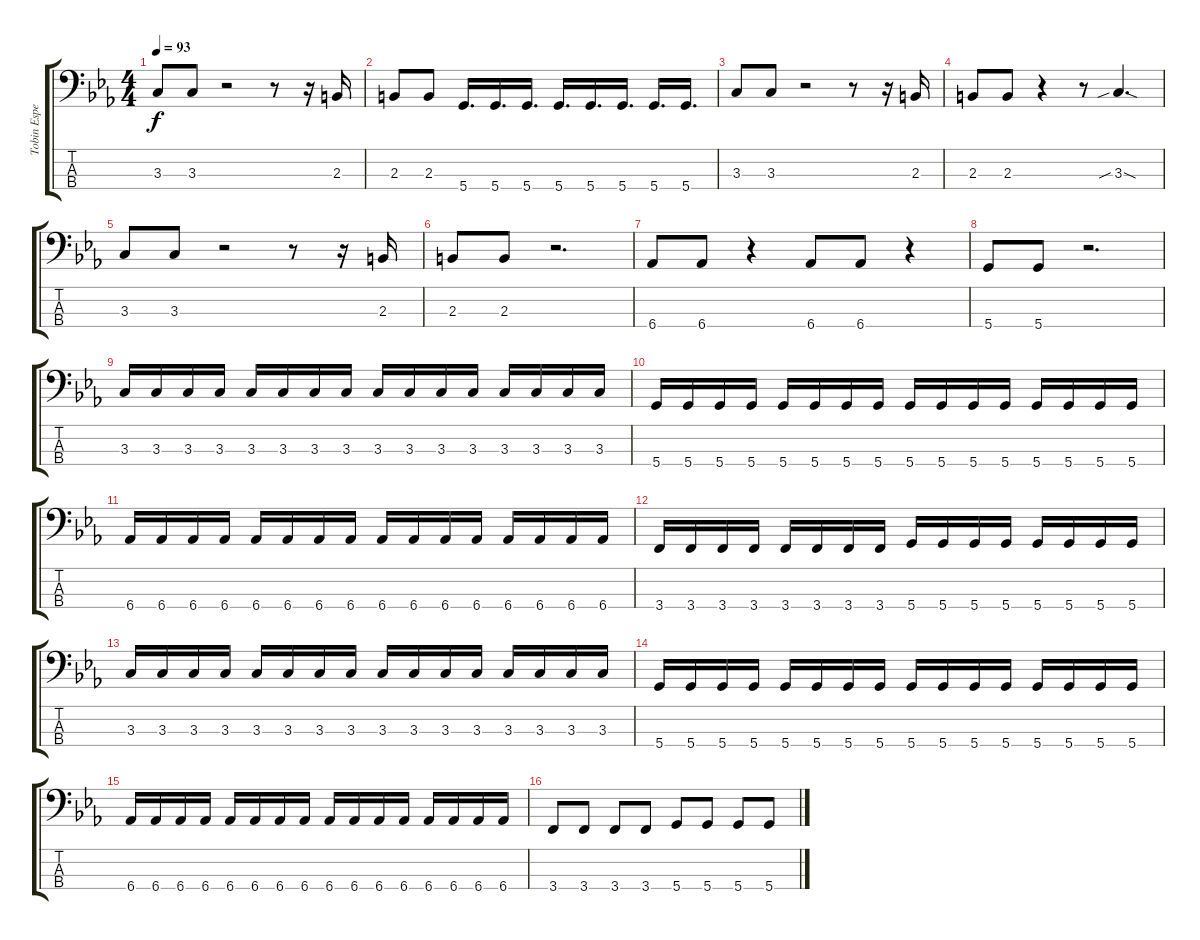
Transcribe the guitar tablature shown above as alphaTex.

\track ("Tobin Esperance" "Tobin Espe") {instrument electricbassfinger}
\staff {score tabs}
\tuning (G2 D2 A1 D1) {hide}
\ts (4 4)
\tempo 93
\clef f4
\ks cminor
3.3.8{dy f} 3.3.8 r.2 r.8 r.16 2.3.16 |
2.3.8 2.3.8 5.4.16{d} 5.4.16{d} 5.4.16{d} 5.4.16{d} 5.4.16{d} 5.4.16{d} 5.4.16{d} 5.4.16{d} |
3.3.8 3.3.8 r.2 r.8 r.16 2.3.16 |
2.3.8 2.3.8 r.4 r.8 3.3{sib sod}.4{d} |
3.3.8 3.3.8 r.2 r.8 r.16 2.3.16 |
2.3.8 2.3.8 r.2{d} |
6.4.8 6.4.8 r.4 6.4.8 6.4.8 r.4 |
5.4.8 5.4.8 r.2{d} |
3.3.16 3.3.16 3.3.16 3.3.16 3.3.16 3.3.16 3.3.16 3.3.16 3.3.16 3.3.16 3.3.16 3.3.16 3.3.16 3.3.16 3.3.16 3.3.16 |
5.4.16 5.4.16 5.4.16 5.4.16 5.4.16 5.4.16 5.4.16 5.4.16 5.4.16 5.4.16 5.4.16 5.4.16 5.4.16 5.4.16 5.4.16 5.4.16 |
6.4.16 6.4.16 6.4.16 6.4.16 6.4.16 6.4.16 6.4.16 6.4.16 6.4.16 6.4.16 6.4.16 6.4.16 6.4.16 6.4.16 6.4.16 6.4.16 |
3.4.16 3.4.16 3.4.16 3.4.16 3.4.16 3.4.16 3.4.16 3.4.16 5.4.16 5.4.16 5.4.16 5.4.16 5.4.16 5.4.16 5.4.16 5.4.16 |
3.3.16 3.3.16 3.3.16 3.3.16 3.3.16 3.3.16 3.3.16 3.3.16 3.3.16 3.3.16 3.3.16 3.3.16 3.3.16 3.3.16 3.3.16 3.3.16 |
5.4.16 5.4.16 5.4.16 5.4.16 5.4.16 5.4.16 5.4.16 5.4.16 5.4.16 5.4.16 5.4.16 5.4.16 5.4.16 5.4.16 5.4.16 5.4.16 |
6.4.16 6.4.16 6.4.16 6.4.16 6.4.16 6.4.16 6.4.16 6.4.16 6.4.16 6.4.16 6.4.16 6.4.16 6.4.16 6.4.16 6.4.16 6.4.16 |
3.4.8 3.4.8 3.4.8 3.4.8 5.4.8 5.4.8 5.4.8 5.4.8
